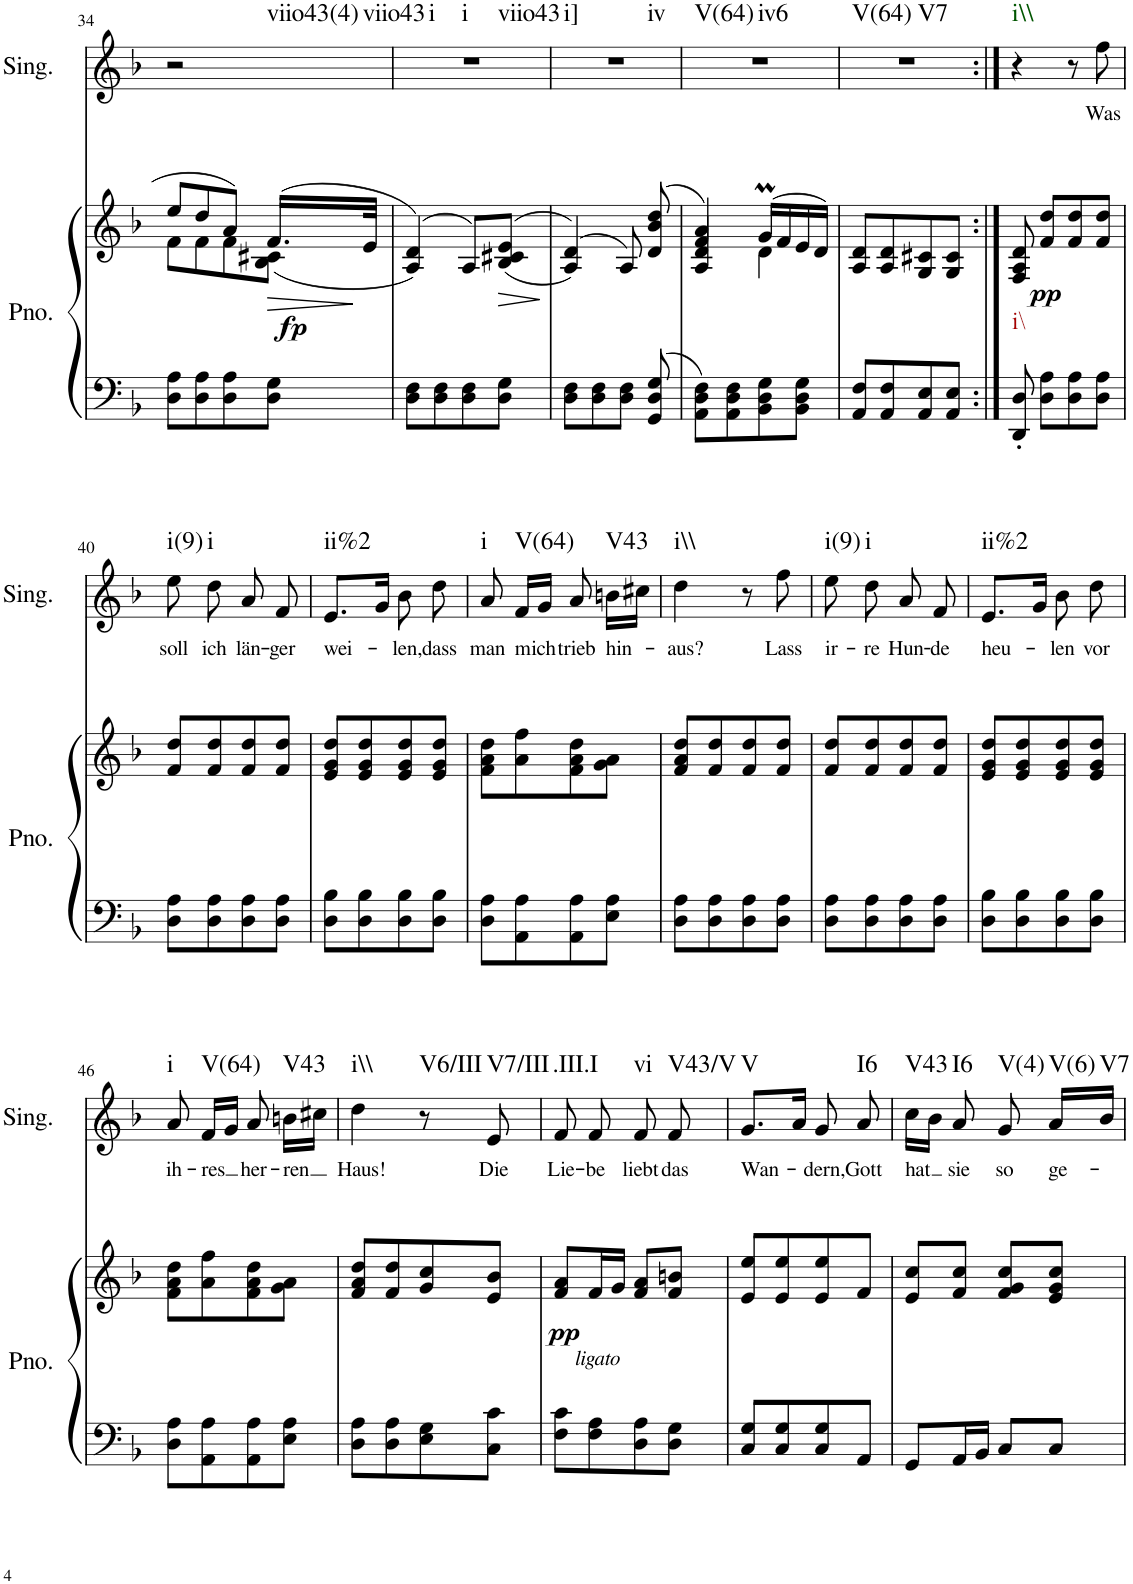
**kern	**kern	**dynam	**kern	**text	**harte
*part2	*part2	*part2	*part1	*part1	*part1
*staff3	*staff2	*staff2/3	*staff1	*staff1	*
*I"Pianoforte	*	*	*I"Singstimme	*	*
*I'Pno.	*	*	*I'Sing.	*	*
!!LO:PB:g=z
*clefF4	*clefG2	*	*clefG2	*	*
*k[b-]	*k[b-]	*	*k[b-]	*	*
*M2/4	*M2/4	*	*M2/4	*	*
=34	=34	=34	=34	=34	=34
*	*^	*	*	*	*
!	!	!	!	!	!	!LO:H:n=1:kt=viio43(4)
!	!	!	!	!	!	!LO:H:n=2:kt=viio43
8D\ 8A\L	8ee/L	8f\L	.	2r	.	N N
8D\ 8A\	8dd/	8f\	.	.	.	.
8D\ 8A\	8a/J	8f\	.	.	.	.
!	!	!	!LO:HP:b	!	!	!
!	!	!	!LO:DY:n=1:a=2	!	!	!
8D\ 8G\J	(>16.f/LL	(<8B-\ 8c#X\J	> fp	.	.	.
.	32e/JJk	.	]	.	.	.
*	*v	*v	*	*	*	*
=35	=35	=35	=35	=35	=35
!	!	!	!	!	!LO:H:n=1:kt=i
!	!	!	!	!	!LO:H:n=2:kt=i
!	!	!	!	!	!LO:H:n=3:kt=viio43
8D\ 8F\L	(>4A/ 4d/))	.	2r	.	N N N
8D\ 8F\	.	.	.	.	.
8D\ 8F\	8A/L)	.	.	.	.
!	!	!LO:HP:b	!	!	!
8D\ 8G\J	(>(8B-/ 8c#X/ 8e/J	>	.	.	.
.	.	]	.	.	.
=36	=36	=36	=36	=36	=36
!	!	!	!	!	!LO:H:n=1:kt=i]
!	!	!	!	!	!LO:H:n=2:kt=iv
8D\ 8F\L	(>4A/ 4d/))	.	2r	.	N N
8D\ 8F\	.	.	.	.	.
8D\ 8F\J	8A/)	.	.	.	.
8GG/ 8D/ 8G/	(>8d/ 8b-/ 8dd/	.	.	.	.
=37	=37	=37	=37	=37	=37
*	*^	*	*	*	*
!	!	!	!	!	!	!LO:H:n=1:kt=V(64)
!	!	!	!	!	!	!LO:H:n=2:kt=iv6
8AA\ 8D\ 8F\L	4f/ 4a/)	4A/ 4d/	.	2r	.	N N
8AA\ 8D\ 8F\	.	.	.	.	.	.
8BB-\ 8D\ 8G\	(>16gM/LL	4d\	.	.	.	.
.	16f/	.	.	.	.	.
8BB-\ 8D\ 8G\J	16e/	.	.	.	.	.
.	16d/JJ)	.	.	.	.	.
*	*v	*v	*	*	*	*
=38	=38	=38	=38	=38	=38
!	!	!	!	!	!LO:H:n=1:kt=V(64)
!	!	!	!	!	!LO:H:n=2:kt=V7
8AA/ 8F/L	8A/ 8d/L	.	2r	.	N N
8AA/ 8F/	8A/ 8d/	.	.	.	.
8AA/ 8E/	8G/ 8c#X/	.	.	.	.
8AA/ 8E/J	8G/ 8c#/J	.	.	.	.
=39:|!	=39:|!	=39:|!	=39:|!	=39:|!	=39:|!
!	!	!	!	!	!LO:H:kt=i\\
8DD/' 8D/'	8F/ 8A/ 8d/	.	4r	.	N
!	!	!LO:DY:b	!	!	!
8D\ 8A\L	8f/ 8dd/L	pp	.	.	.
8D\ 8A\	8f/ 8dd/	.	8r	.	.
!	!	!	!	!LO:LY:b	!
8D\ 8A\J	8f/ 8dd/J	.	8ff\	Was	.
!!LO:LB:g=z
=40	=40	=40	=40	=40	=40
!	!	!	!	!LO:LY:b	!LO:H:kt=i(9)
8D\ 8A\L	8f/ 8dd/L	.	8ee\	soll	N
!	!	!	!	!LO:LY:b	!LO:H:kt=i
8D\ 8A\	8f/ 8dd/	.	8dd\	ich	N
!	!	!	!	!LO:LY:b	!
8D\ 8A\	8f/ 8dd/	.	8a/	län-	.
!	!	!	!	!LO:LY:b	!
8D\ 8A\J	8f/ 8dd/J	.	8f/	-ger	.
=41	=41	=41	=41	=41	=41
!	!	!	!	!LO:LY:b	!LO:H:kt=ii%2
8D\ 8B-\L	8e/ 8g/ 8dd/L	.	8.e/L	wei-	N
8D\ 8B-\	8e/ 8g/ 8dd/	.	.	.	.
.	.	.	16g/Jk	.	.
!	!	!	!	!LO:LY:b	!
8D\ 8B-\	8e/ 8g/ 8dd/	.	8b-\	-len,	.
!	!	!	!	!LO:LY:b	!
8D\ 8B-\J	8e/ 8g/ 8dd/J	.	8dd\	dass	.
=42	=42	=42	=42	=42	=42
!	!	!	!	!LO:LY:b	!LO:H:kt=i
8D\ 8A\L	8f\ 8a\ 8dd\L	.	8a/	man	N
!	!	!	!	!LO:LY:b	!LO:H:kt=V(64)
8AA\ 8A\	8a\ 8ff\	.	16f/LL	mich	N
.	.	.	16g/JJ	.	.
!	!	!	!	!LO:LY:b	!
8AA\ 8A\	8f\ 8a\ 8dd\	.	8a/	trieb	.
!	!	!	!	!LO:LY:b	!LO:H:kt=V43
8E\ 8A\J	8g\ 8a\J	.	16bn\LL	hin-	N
.	.	.	16cc#X\JJ	.	.
=43	=43	=43	=43	=43	=43
!	!	!	!	!LO:LY:b	!LO:H:kt=i\\
8D\ 8A\L	8f/ 8a/ 8dd/L	.	4dd\	-aus?	N
8D\ 8A\	8f/ 8dd/	.	.	.	.
8D\ 8A\	8f/ 8dd/	.	8r	.	.
!	!	!	!	!LO:LY:b	!
8D\ 8A\J	8f/ 8dd/J	.	8ff\	Lass	.
=44	=44	=44	=44	=44	=44
!	!	!	!	!LO:LY:b	!LO:H:kt=i(9)
8D\ 8A\L	8f/ 8dd/L	.	8ee\	ir-	N
!	!	!	!	!LO:LY:b	!LO:H:kt=i
8D\ 8A\	8f/ 8dd/	.	8dd\	-re	N
!	!	!	!	!LO:LY:b	!
8D\ 8A\	8f/ 8dd/	.	8a/	Hun-	.
!	!	!	!	!LO:LY:b	!
8D\ 8A\J	8f/ 8dd/J	.	8f/	-de	.
=45	=45	=45	=45	=45	=45
!	!	!	!	!LO:LY:b	!LO:H:kt=ii%2
8D\ 8B-\L	8e/ 8g/ 8dd/L	.	8.e/L	heu-	N
8D\ 8B-\	8e/ 8g/ 8dd/	.	.	.	.
.	.	.	16g/Jk	.	.
!	!	!	!	!LO:LY:b	!
8D\ 8B-\	8e/ 8g/ 8dd/	.	8b-\	-len	.
!	!	!	!	!LO:LY:b	!
8D\ 8B-\J	8e/ 8g/ 8dd/J	.	8dd\	vor	.
!!LO:LB:g=z
=46	=46	=46	=46	=46	=46
!	!	!	!	!LO:LY:b	!LO:H:kt=i
8D\ 8A\L	8f\ 8a\ 8dd\L	.	8a/	ih-	N
!	!	!	!	!LO:LY:b	!LO:H:kt=V(64)
8AA\ 8A\	8a\ 8ff\	.	16f/LL	-res	N
.	.	.	16g/JJ	.	.
!	!	!	!	!LO:LY:b	!
8AA\ 8A\	8f\ 8a\ 8dd\	.	8a/	her-	.
!	!	!	!	!LO:LY:b	!LO:H:kt=V43
8E\ 8A\J	8g\ 8a\J	.	16bn\LL	-ren	N
.	.	.	16cc#X\JJ	.	.
=47	=47	=47	=47	=47	=47
!	!	!	!	!LO:LY:b	!LO:H:kt=i\\
8D\ 8A\L	8f/ 8a/ 8dd/L	.	4dd\	Haus!	N
8D\ 8A\	8f/ 8dd/	.	.	.	.
!	!	!	!	!	!LO:H:kt=V6/III
8E\ 8G\	8g/ 8cc/	.	8r	.	N
!	!	!	!	!LO:LY:b	!LO:H:kt=V7/III
8C\ 8c\J	8e/ 8b-/J	.	8e/	Die	N
=48	=48	=48	=48	=48	=48
!	!	!LO:DY:b	!	!LO:LY:b	!LO:H:kt=.III.I
8F\ 8c\L	8f/ 8a/L	pp	8f/	Lie-	N
!	!LO:TX:b:i:t=ligato	!	!	!	!
!	!	!	!	!LO:LY:b	!
8F\ 8A\	16f/L	.	8f/	-be	.
.	16g/JJ	.	.	.	.
!	!	!	!	!LO:LY:b	!LO:H:kt=vi
8D\ 8A\	8f/ 8a/L	.	8f/	liebt	N
!	!	!	!	!LO:LY:b	!LO:H:kt=V43/V
8D\ 8G\J	8f/ 8bn/J	.	8f/	das	N
=49	=49	=49	=49	=49	=49
!	!	!	!	!LO:LY:b	!LO:H:kt=V
8C/ 8G/L	8e/ 8ee/L	.	8.g/L	Wan-	N
8C/ 8G/	8e/ 8ee/	.	.	.	.
.	.	.	16a/Jk	.	.
!	!	!	!	!LO:LY:b	!
8C/ 8G/	8e/ 8ee/	.	8g/	-dern,	.
!	!	!	!	!LO:LY:b	!LO:H:kt=I6
8AA/J	8f/J	.	8a/	Gott	N
=50	=50	=50	=50	=50	=50
!	!	!	!	!LO:LY:b	!LO:H:kt=V43
8GG/L	8e/ 8cc/L	.	16cc\LL	hat	N
.	.	.	16b-\JJ	.	.
!	!	!	!	!LO:LY:b	!LO:H:kt=I6
16AA/L	8f/ 8cc/J	.	8a/	sie	N
16BB-/JJ	.	.	.	.	.
!	!	!	!	!LO:LY:b	!LO:H:kt=V(4)
8C/L	8f/ 8g/ 8cc/L	.	8g/	so	N
!	!	!	!	!LO:LY:b	!LO:H:kt=V(6)
8C/J	8e/ 8g/ 8cc/J	.	16a/LL	ge-	N
!	!	!	!	!	!LO:H:kt=V7
.	.	.	16b-/JJ	.	N
=	=	=	=	=	=
*-	*-	*-	*-	*-	*-
